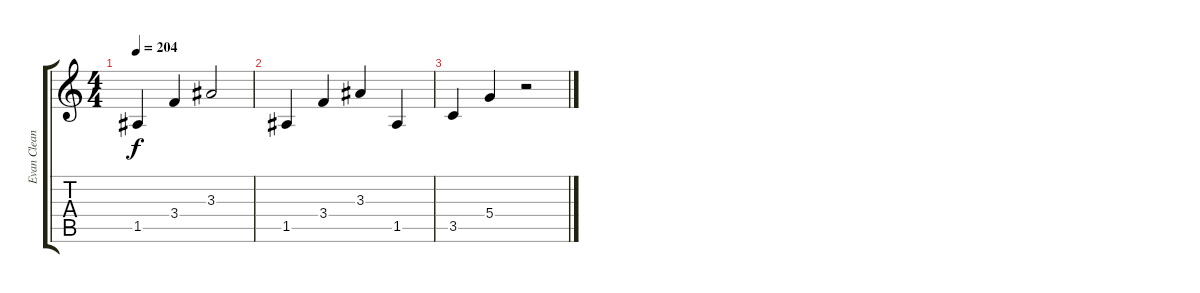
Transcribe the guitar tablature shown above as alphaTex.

\track ("Evan Clean" "Evan Clean") {instrument acousticguitarsteel}
\staff {score tabs}
\tuning (E4 B3 G3 D3 A2 E2) {hide}
\ts (4 4)
\tempo 204
\clef g2
\ks c
1.5.4{dy f} 3.4.4 3.3.2 |
1.5.4 3.4.4 3.3.4 1.5.4 |
3.5.4 5.4.4 r.2
